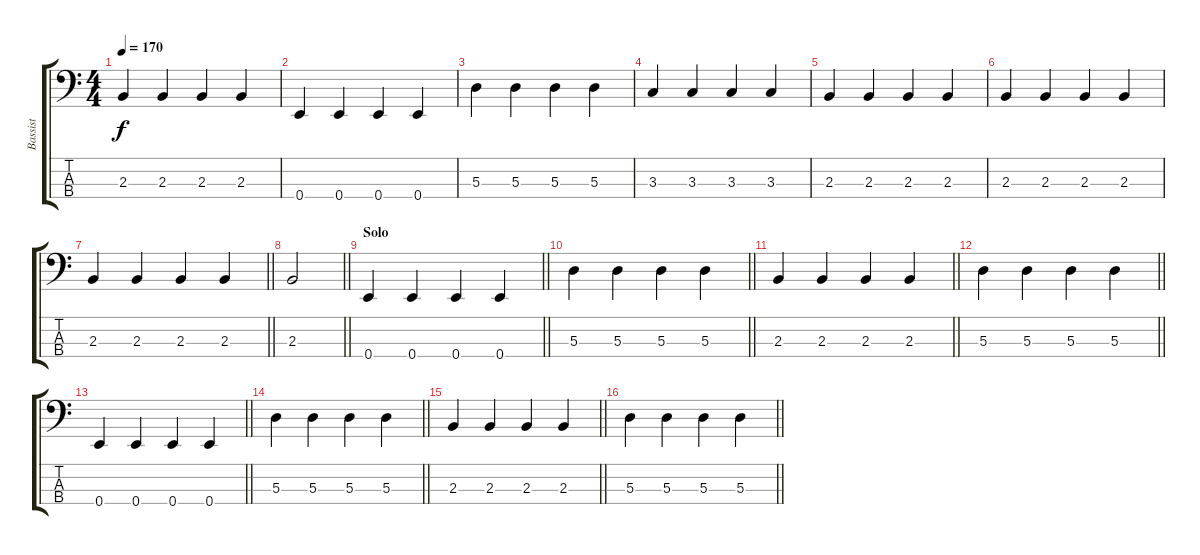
\track ("Bassist" "Bassist") {instrument electricbasspick}
\staff {score tabs}
\tuning (G2 D2 A1 E1) {hide}
\ts (4 4)
\tempo 170
\clef f4
\ks c
2.3.4{dy f} 2.3.4 2.3.4 2.3.4 |
0.4.4 0.4.4 0.4.4 0.4.4 |
5.3.4 5.3.4 5.3.4 5.3.4 |
3.3.4 3.3.4 3.3.4 3.3.4 |
2.3.4 2.3.4 2.3.4 2.3.4 |
2.3.4 2.3.4 2.3.4 2.3.4 |
\barLineRight lightlight
2.3.4 2.3.4 2.3.4 2.3.4 |
\barLineRight lightlight
2.3.2 |
\section ("" "Solo")
\barLineRight lightlight
0.4.4 0.4.4 0.4.4 0.4.4 |
\barLineRight lightlight
5.3.4 5.3.4 5.3.4 5.3.4 |
\barLineRight lightlight
2.3.4 2.3.4 2.3.4 2.3.4 |
\barLineRight lightlight
5.3.4 5.3.4 5.3.4 5.3.4 |
\barLineRight lightlight
0.4.4 0.4.4 0.4.4 0.4.4 |
\barLineRight lightlight
5.3.4 5.3.4 5.3.4 5.3.4 |
\barLineRight lightlight
2.3.4 2.3.4 2.3.4 2.3.4 |
\barLineRight lightlight
5.3.4 5.3.4 5.3.4 5.3.4
